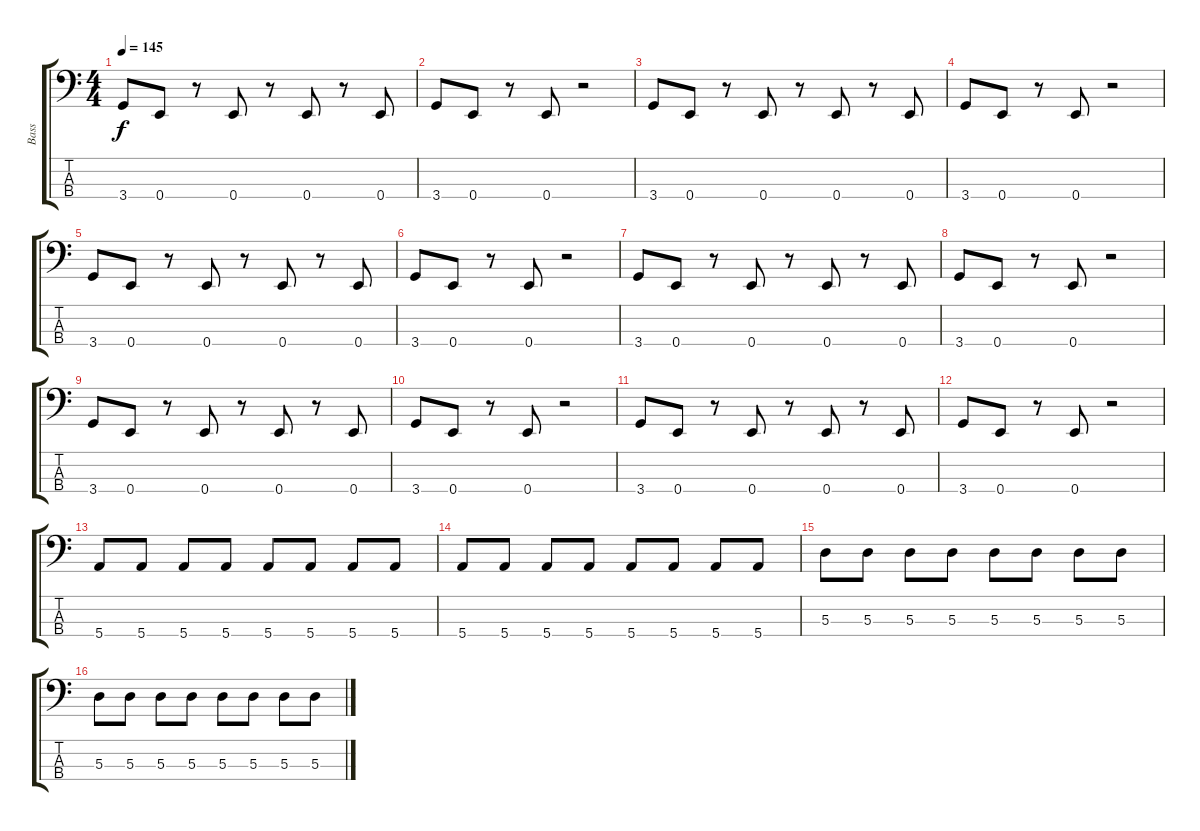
\track ("Bass" "Bass") {instrument slapbass1}
\staff {score tabs}
\tuning (G2 D2 A1 E1) {hide}
\ts (4 4)
\tempo 145
\clef f4
\ks c
3.4.8{dy f} 0.4.8 r.8 0.4.8 r.8 0.4.8 r.8 0.4.8 |
3.4.8 0.4.8 r.8 0.4.8 r.2 |
3.4.8 0.4.8 r.8 0.4.8 r.8 0.4.8 r.8 0.4.8 |
3.4.8 0.4.8 r.8 0.4.8 r.2 |
3.4.8 0.4.8 r.8 0.4.8 r.8 0.4.8 r.8 0.4.8 |
3.4.8 0.4.8 r.8 0.4.8 r.2 |
3.4.8 0.4.8 r.8 0.4.8 r.8 0.4.8 r.8 0.4.8 |
3.4.8 0.4.8 r.8 0.4.8 r.2 |
3.4.8 0.4.8 r.8 0.4.8 r.8 0.4.8 r.8 0.4.8 |
3.4.8 0.4.8 r.8 0.4.8 r.2 |
3.4.8 0.4.8 r.8 0.4.8 r.8 0.4.8 r.8 0.4.8 |
3.4.8 0.4.8 r.8 0.4.8 r.2 |
5.4.8 5.4.8 5.4.8 5.4.8 5.4.8 5.4.8 5.4.8 5.4.8 |
5.4.8 5.4.8 5.4.8 5.4.8 5.4.8 5.4.8 5.4.8 5.4.8 |
5.3.8 5.3.8 5.3.8 5.3.8 5.3.8 5.3.8 5.3.8 5.3.8 |
5.3.8 5.3.8 5.3.8 5.3.8 5.3.8 5.3.8 5.3.8 5.3.8
